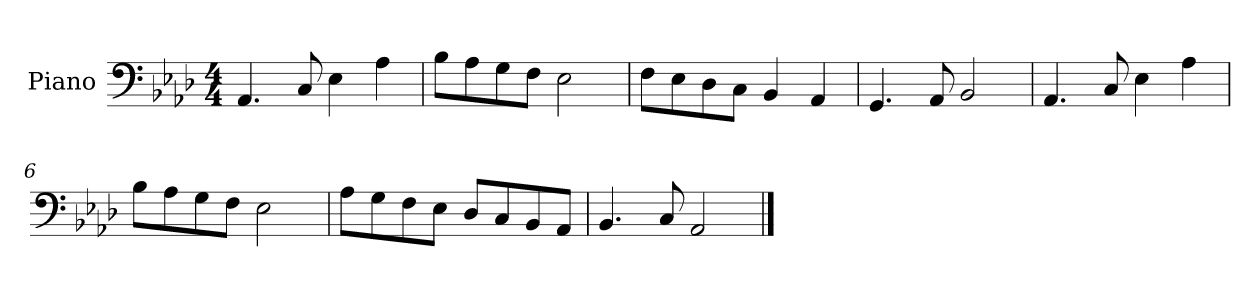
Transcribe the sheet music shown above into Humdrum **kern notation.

**kern
*part1
*staff1
*I"Piano
*I'Pno
*clefF4
*k[b-e-a-d-]
*A-:
*M4/4
=1
4.AA-/
8C/
4E-\
4A-\
=2
8B-\L
8A-\
8G\
8F\J
2E-\
=3
8F\L
8E-\
8D-\
8C\J
4BB-/
4AA-/
=4
4.GG/
8AA-/
2BB-/
=5
4.AA-/
8C/
4E-\
4A-\
=6
8B-\L
8A-\
8G\
8F\J
2E-\
=7
8A-\L
8G\
8F\
8E-\J
8D-/L
8C/
8BB-/
8AA-/J
=8
4.BB-/
8C/
2AA-/
==
*-
